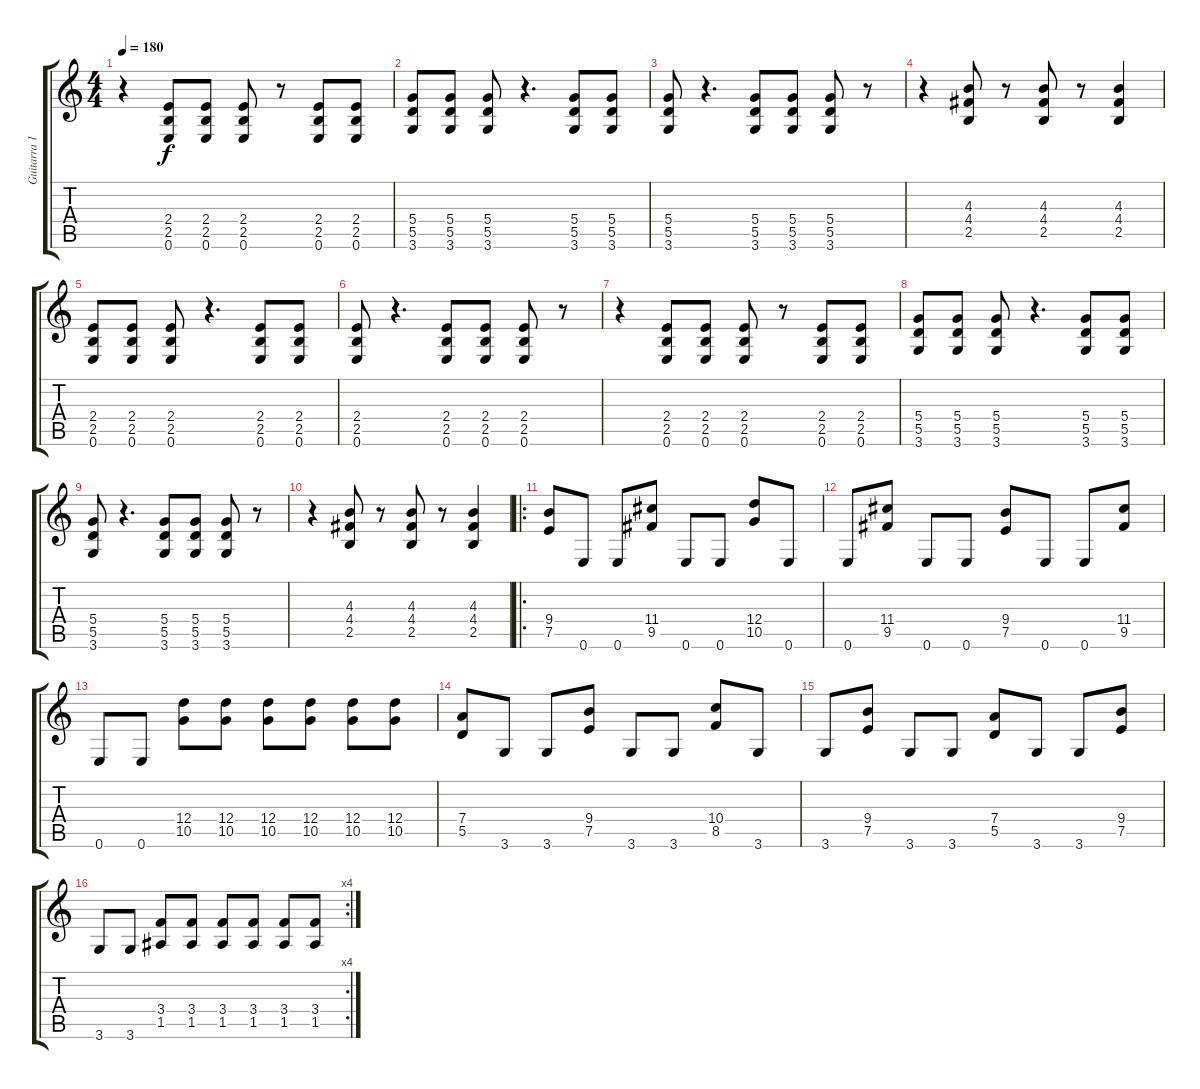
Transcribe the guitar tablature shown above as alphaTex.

\track ("Guitarra 1" "Guitarra 1") {instrument distortionguitar}
\staff {score tabs}
\tuning (E4 B3 G3 D3 A2 E2) {hide}
\ts (4 4)
\tempo 180
\clef g2
\ks c
r.4{dy f} (2.4 2.5 0.6).8 (2.4 2.5 0.6).8 (2.4 2.5 0.6).8 r.8 (2.4 2.5 0.6).8 (2.4 2.5 0.6).8 |
(5.4 5.5 3.6).8 (5.4 5.5 3.6).8 (5.4 5.5 3.6).8 r.4{d} (5.4 5.5 3.6).8 (5.4 5.5 3.6).8 |
(5.4 5.5 3.6).8 r.4{d} (5.4 5.5 3.6).8 (5.4 5.5 3.6).8 (5.4 5.5 3.6).8 r.8 |
r.4 (4.3 4.4 2.5).8 r.8 (4.3 4.4 2.5).8 r.8 (4.3 4.4 2.5).4 |
(2.4 2.5 0.6).8 (2.4 2.5 0.6).8 (2.4 2.5 0.6).8 r.4{d} (2.4 2.5 0.6).8 (2.4 2.5 0.6).8 |
(2.4 2.5 0.6).8 r.4{d} (2.4 2.5 0.6).8 (2.4 2.5 0.6).8 (2.4 2.5 0.6).8 r.8 |
r.4 (2.4 2.5 0.6).8 (2.4 2.5 0.6).8 (2.4 2.5 0.6).8 r.8 (2.4 2.5 0.6).8 (2.4 2.5 0.6).8 |
(5.4 5.5 3.6).8 (5.4 5.5 3.6).8 (5.4 5.5 3.6).8 r.4{d} (5.4 5.5 3.6).8 (5.4 5.5 3.6).8 |
(5.4 5.5 3.6).8 r.4{d} (5.4 5.5 3.6).8 (5.4 5.5 3.6).8 (5.4 5.5 3.6).8 r.8 |
r.4 (4.3 4.4 2.5).8 r.8 (4.3 4.4 2.5).8 r.8 (4.3 4.4 2.5).4 |
\ro
(9.4 7.5).8 0.6.8 0.6.8 (11.4 9.5).8 0.6.8 0.6.8 (12.4 10.5).8 0.6.8 |
0.6.8 (11.4 9.5).8 0.6.8 0.6.8 (9.4 7.5).8 0.6.8 0.6.8 (11.4 9.5).8 |
0.6.8 0.6.8 (12.4 10.5).8 (12.4 10.5).8 (12.4 10.5).8 (12.4 10.5).8 (12.4 10.5).8 (12.4 10.5).8 |
(7.4 5.5).8 3.6.8 3.6.8 (9.4 7.5).8 3.6.8 3.6.8 (10.4 8.5).8 3.6.8 |
3.6.8 (9.4 7.5).8 3.6.8 3.6.8 (7.4 5.5).8 3.6.8 3.6.8 (9.4 7.5).8 |
\rc 4
3.6.8 3.6.8 (3.4 1.5).8 (3.4 1.5).8 (3.4 1.5).8 (3.4 1.5).8 (3.4 1.5).8 (3.4 1.5).8
